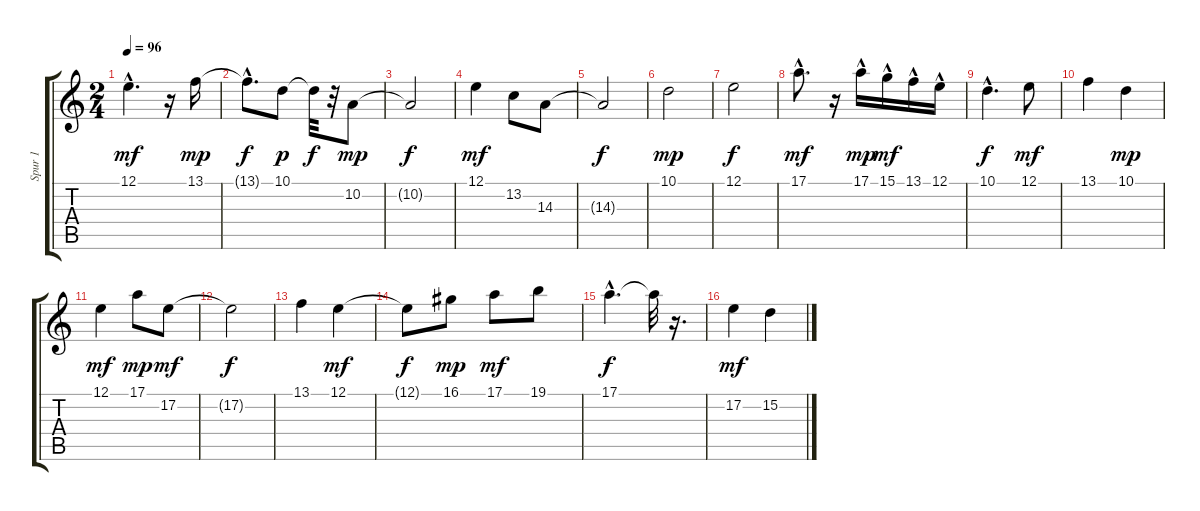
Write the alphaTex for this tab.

\track ("Spur 1" "Spur 1") {instrument accordion}
\staff {score tabs}
\tuning (E4 B3 G3 D3 A2 E2) {hide}
\ts (2 4)
\tempo 96
\clef g2
\ks c
12.1{hac}.4{d dy mf} r.16 13.1.16{dy mp} |
13.1{hac t}.8{d dy f} 10.1.8{dy p} 10.1{t}.32{dy f} r.32 10.2.8{dy mp} |
10.2{t}.2{dy f} |
12.1.4{dy mf} 13.2.8 14.3.8 |
14.3{t}.2{dy f} |
10.1.2{dy mp} |
12.1.2{dy f} |
17.1{hac}.8{d dy mf instrument accordion} r.16 17.1{hac}.16{dy mp} 15.1{hac}.16{dy mf} 13.1{hac}.16 12.1{hac}.16 |
10.1{hac}.4{d dy f} 12.1.8{dy mf} |
13.1.4 10.1.4{dy mp} |
12.1.4{dy mf} 17.1.8{dy mp} 17.2.8{dy mf} |
17.2{t}.2{dy f} |
13.1.4 12.1.4{dy mf} |
12.1{t}.8{dy f} 16.1.8{dy mp} 17.1.8{dy mf} 19.1.8 |
17.1{hac}.4{d dy f instrument accordion} 17.1{t}.32 r.16{d} |
17.2.4{dy mf instrument accordion} 15.2.4
